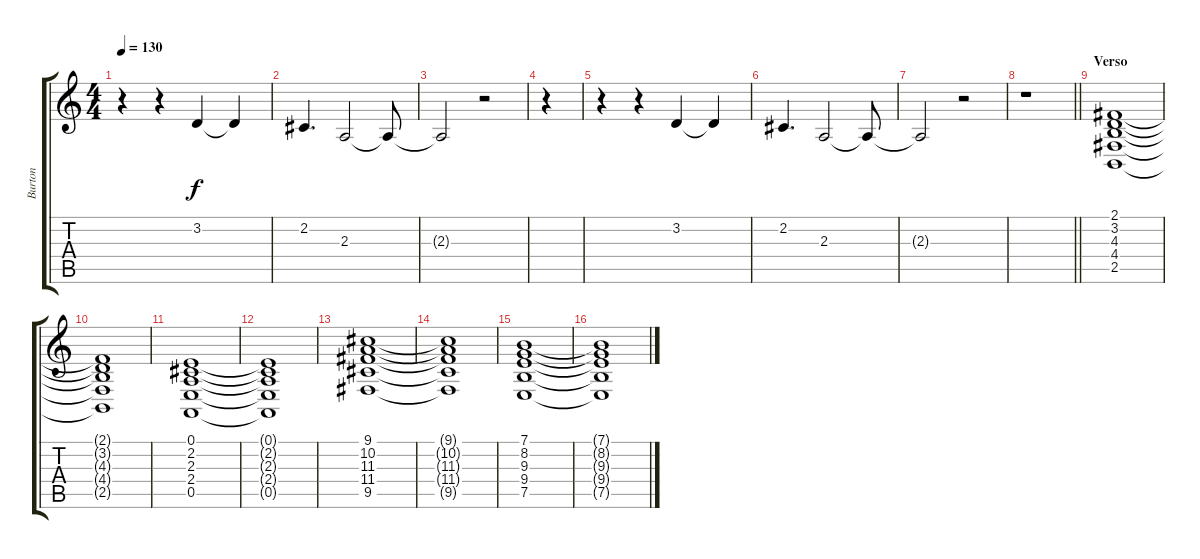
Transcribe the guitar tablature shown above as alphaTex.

\track ("Burton" "Burton") {instrument whistle}
\staff {score tabs}
\tuning (E4 B3 G3 D3 A2 E2) {hide}
\ts (4 4)
\tempo 130
\clef g2
\ks c
r.4{dy f} r.4 3.2.4 3.2{t}.4 |
2.2.4{d} 2.3.2 2.3{t}.8 |
2.3{t}.2 r.2 |
r.4 |
r.4 r.4 3.2.4 3.2{t}.4 |
2.2.4{d} 2.3.2 2.3{t}.8 |
2.3{t}.2 r.2 |
\barLineRight lightlight
r.1 |
\section ("" "Verso")
(2.1 3.2 4.3 4.4 2.5).1{instrument electricpiano1} |
(2.1{t} 3.2{t} 4.3{t} 4.4{t} 2.5{t}).1 |
(0.1 2.2 2.3 2.4 0.5).1 |
(0.1{t} 2.2{t} 2.3{t} 2.4{t} 0.5{t}).1 |
(9.1 10.2 11.3 11.4 9.5).1 |
(9.1{t} 10.2{t} 11.3{t} 11.4{t} 9.5{t}).1 |
(7.1 8.2 9.3 9.4 7.5).1 |
(7.1{t} 8.2{t} 9.3{t} 9.4{t} 7.5{t}).1
